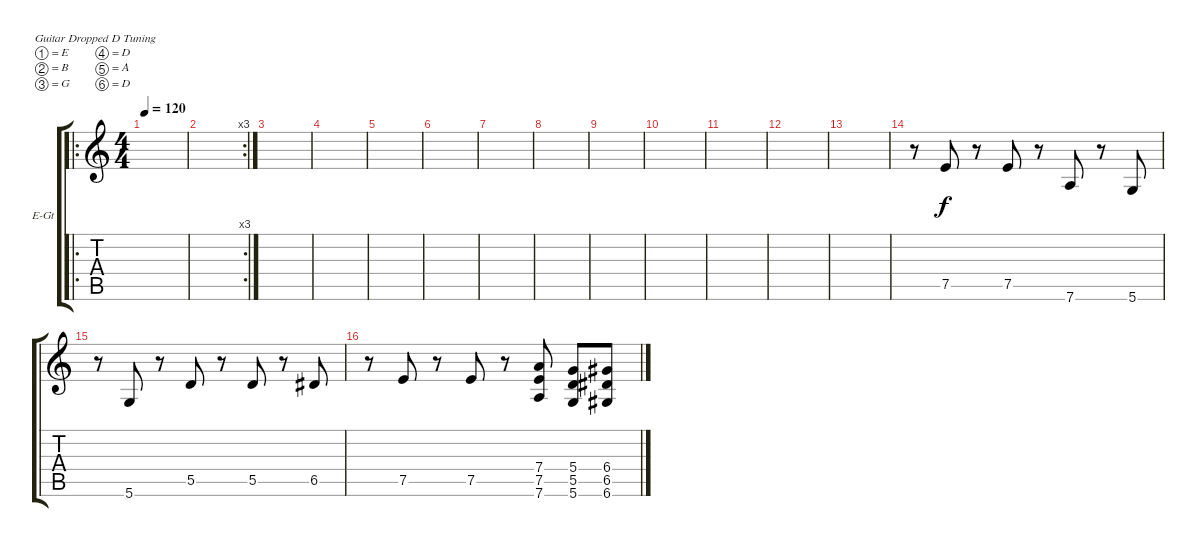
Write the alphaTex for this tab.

\defaultSystemsLayout 4
\bracketExtendMode groupsimilarinstruments
\firstSystemTrackNameOrientation horizontal
\otherSystemsTrackNameOrientation horizontal
\track ("dis1" "E-Gt") {instrument distortionguitar}
\staff {score tabs}
\tuning (E4 B3 G3 D3 A2 D2)
\ro
\ts (4 4)
\tempo 120
\clef g2
\ks c
|
\rc 3
|
|
|
|
|
|
|
|
|
|
|
|
r.8 7.5.8 r.8 7.5.8 r.8 7.6.8 r.8 5.6.8 |
r.8 5.6.8 r.8 5.5.8 r.8 5.5.8 r.8 6.5.8 |
r.8 7.5.8 r.8 7.5.8 r.8 (7.6 7.5 7.4).8 (5.4 5.5 5.6).8 (6.6 6.5 6.4).8
